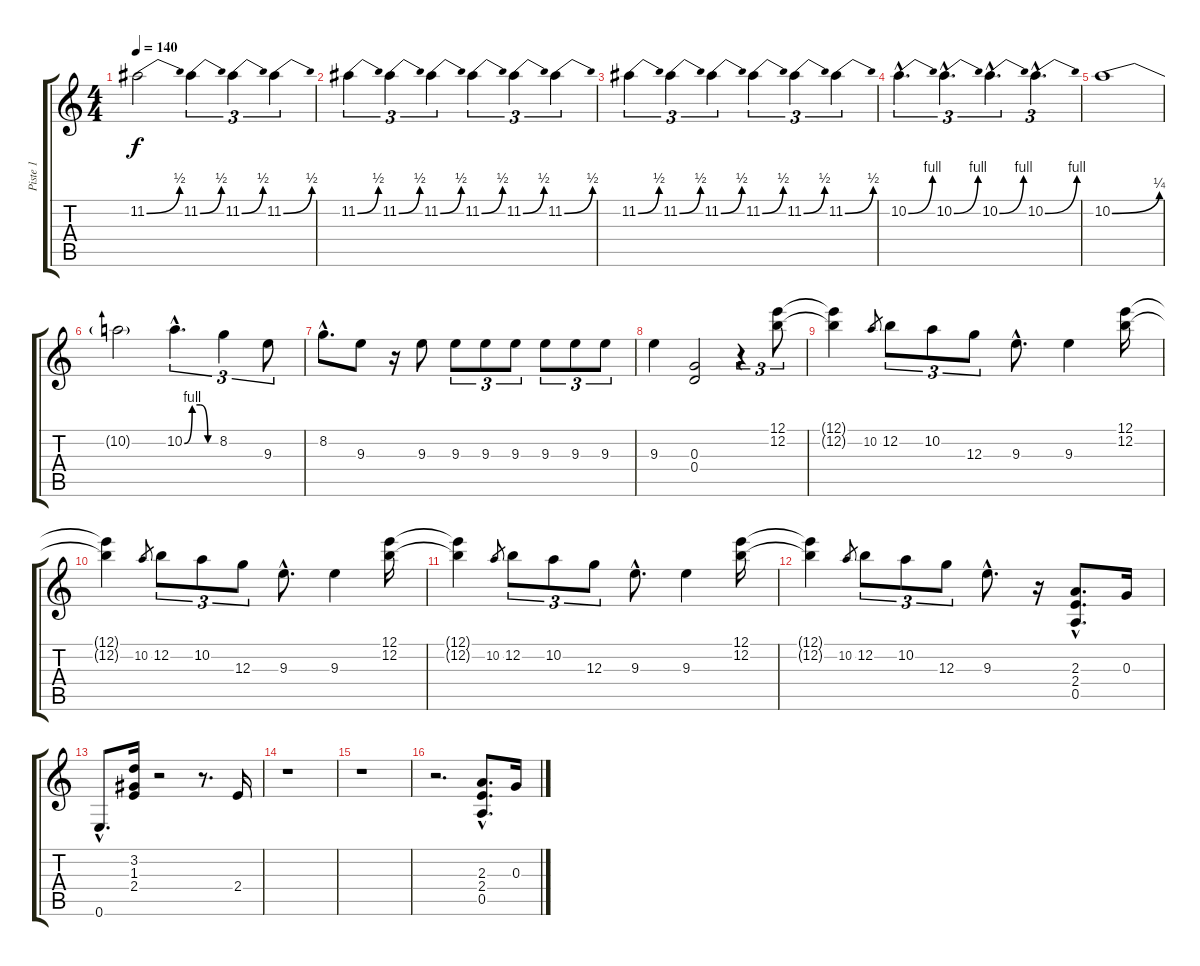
\track ("Piste 1" "Piste 1") {instrument overdrivenguitar}
\staff {score tabs}
\tuning (E4 B3 G3 D3 A2 E2) {hide}
\ts (4 4)
\tempo 140
\clef g2
\ks c
11.2{be (bend 0 0 60 2)}.2{dy f} 11.2{be (bend 0 0 60 2)}.4{tu (3 2)} 11.2{be (bend 0 0 60 2)}.4{tu (3 2)} 11.2{be (bend 0 0 60 2)}.4{tu (3 2)} |
11.2{be (bend 0 0 60 2)}.4{tu (3 2)} 11.2{be (bend 0 0 60 2)}.4{tu (3 2)} 11.2{be (bend 0 0 60 2)}.4{tu (3 2)} 11.2{be (bend 0 0 60 2)}.4{tu (3 2)} 11.2{be (bend 0 0 60 2)}.4{tu (3 2)} 11.2{be (bend 0 0 60 2)}.4{tu (3 2)} |
11.2{be (bend 0 0 60 2)}.4{tu (3 2)} 11.2{be (bend 0 0 60 2)}.4{tu (3 2)} 11.2{be (bend 0 0 60 2)}.4{tu (3 2)} 11.2{be (bend 0 0 60 2)}.4{tu (3 2)} 11.2{be (bend 0 0 60 2)}.4{tu (3 2)} 11.2{be (bend 0 0 60 2)}.4{tu (3 2)} |
10.2{be (bend 0 0 60 4) hac}.4{d tu (3 2)} 10.2{be (bend 0 0 60 4) hac}.4{d tu (3 2)} 10.2{be (bend 0 0 60 4) hac}.4{d tu (3 2)} 10.2{be (bend 0 0 60 4) hac}.4{d tu (3 2)} |
10.2{be (bend 0 0 60 1)}.1 |
10.2{t}.2 10.2{be (custom 0 0 15 4 30 4 45 0 60 0) hac}.4{d tu (3 2)} 8.2.4{tu (3 2)} 9.3.8{tu (3 2)} |
8.2{hac}.8{d} 9.3.8 r.16 9.3.8 9.3.8{tu (3 2)} 9.3.8{tu (3 2)} 9.3.8{tu (3 2)} 9.3.8{tu (3 2)} 9.3.8{tu (3 2)} 9.3.8{tu (3 2)} |
9.3.4 (0.3 0.4).2 r.4{tu (3 2)} (12.1 12.2).8{tu (3 2)} |
(12.1{t} 12.2{t}).4 10.2.8{gr} 12.2.8{tu (3 2)} 10.2.8{tu (3 2)} 12.3.8{tu (3 2)} 9.3{hac}.8{d} 9.3.4 (12.1 12.2).16 |
(12.1{t} 12.2{t}).4 10.2.8{gr} 12.2.8{tu (3 2)} 10.2.8{tu (3 2)} 12.3.8{tu (3 2)} 9.3{hac}.8{d} 9.3.4 (12.1 12.2).16 |
(12.1{t} 12.2{t}).4 10.2.8{gr} 12.2.8{tu (3 2)} 10.2.8{tu (3 2)} 12.3.8{tu (3 2)} 9.3{hac}.8{d} 9.3.4 (12.1 12.2).16 |
(12.1{t} 12.2{t}).4 10.2.8{gr} 12.2.8{tu (3 2)} 10.2.8{tu (3 2)} 12.3.8{tu (3 2)} 9.3{hac}.8{d} r.16 (2.3{hac} 2.4{hac} 0.5{hac}).8{d} 0.3.16 |
0.6{hac}.8{d} (3.2 1.3 2.4).16 r.2 r.8{d} 2.4.16 |
r.1 |
r.1 |
r.2{d} (2.3{hac} 2.4{hac} 0.5{hac}).8{d} 0.3.16
